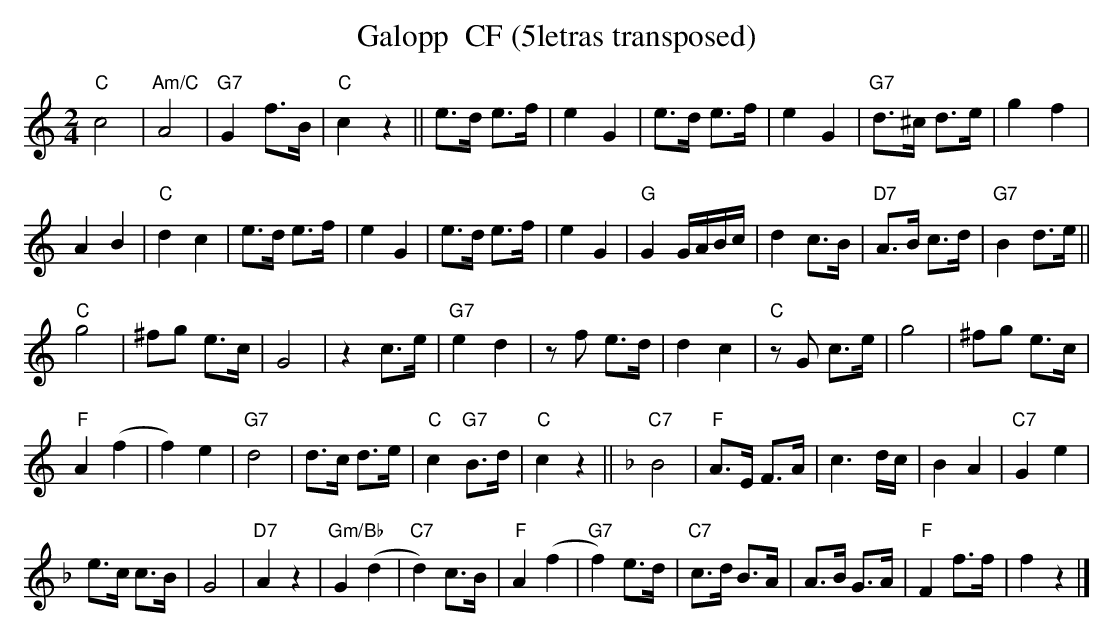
X:1
T:Galopp  CF (5letras transposed)
M:2/4
L:1/8
K:C transpose=3 %%MIDI gchordon
"C"c4 | "Am/C"A4 | "G7"G2f>B | "C"c2z2 || e>d e>f | e2G2 | e>d e>f | e2G2 | \
"G7"d>^c d>e | g2f2 |
 A2B2 | "C"d2c2 | e>d e>f | e2G2 | e>d e>f | e2G2 | \
"G"G2G/2A/2B/2c/2 | d2 c>B | "D7"A>B c>d | "G7"B2 d>e ||
 "C"g4 | ^fg e>c | G4 | \
z2c>e | "G7"e2d2 | zf e>d | d2c2 | "C"zG c>e | g4 | ^fg e>c |
 "F"A2 (f2 | f2)e2 | \
"G7"d4 | d>c d>e | "C"c2 "G7"B>d | "C"c2z2 || [K:F] "C7"B4 | "F"A>E F>A | c3 d/2c/2 | \
B2A2 | "C7"G2e2 |
 e>c c>B | G4 | "D7"A2z2 | "Gm/Bb"G2 (d2 | "C7"d2) c>B | "F"A2 (f2 | \
"G7"f2) e>d | "C7"c>d B>A | A>B G>A | "F"F2 f>f | f2z2 |]
